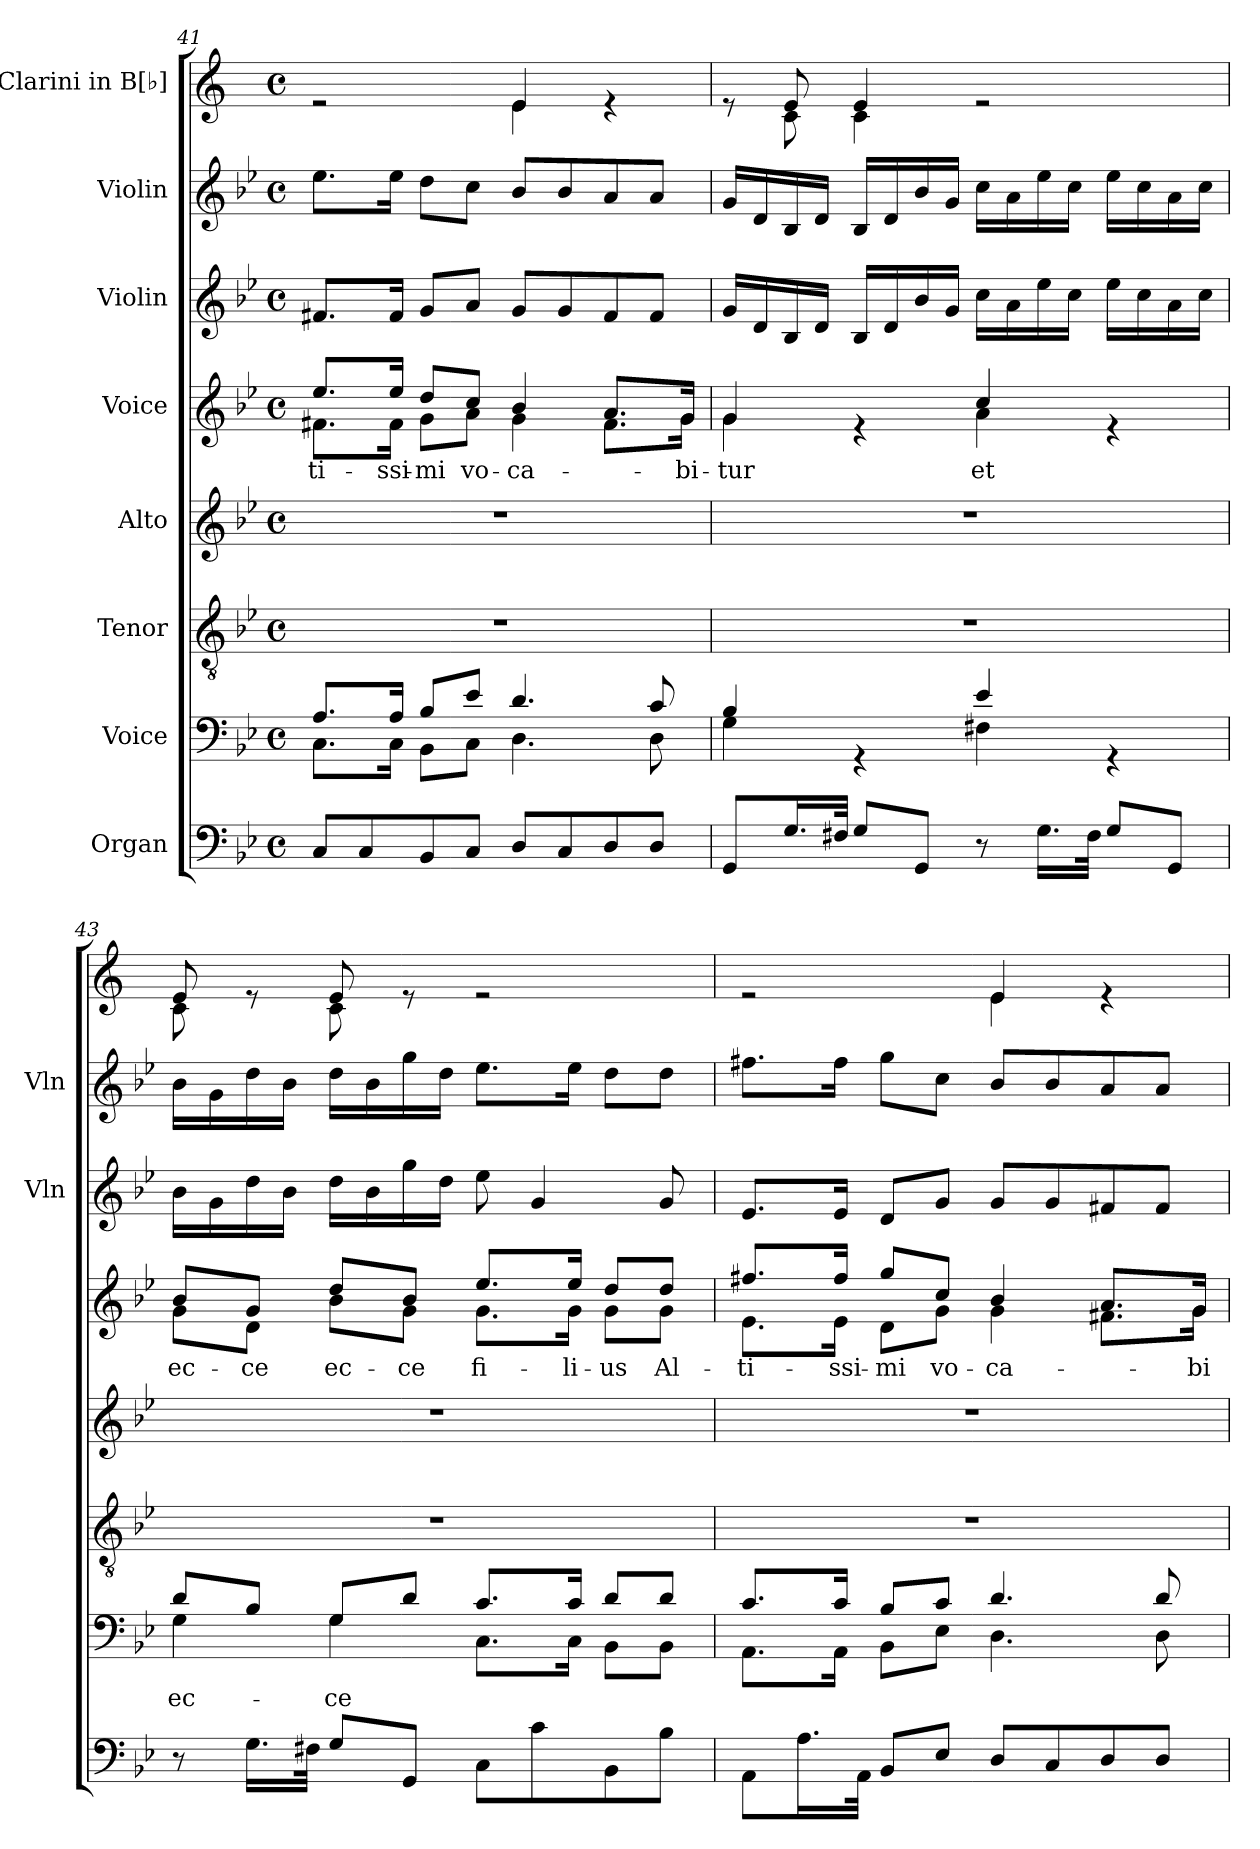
**kern	**kern	**text	**kern	**kern	**kern	**text	**kern	**kern	**kern
*part8	*part7	*part7	*part6	*part5	*part4	*part4	*part3	*part2	*part1
*staff8	*staff7	*staff7	*staff6	*staff5	*staff4	*staff4	*staff3	*staff2	*staff1
*I"Organ	*I"Voice	*	*I"Tenor	*I"Alto	*I"Voice	*	*I"Violin	*I"Violin	*I"Clarini in B[♭]
*	*	*	*	*	*	*	*I'Vln	*I'Vln	*
!!LO:LB:g=z
*clefF4	*clefF4	*	*clefGv2	*clefG2	*clefG2	*	*clefG2	*clefG2	*clefG2
*	*	*	*	*	*	*	*	*	*ITrd1c2
*k[b-e-]	*k[b-e-]	*	*k[b-e-]	*k[b-e-]	*k[b-e-]	*	*k[b-e-]	*k[b-e-]	*k[b-e-]
*M4/4	*M4/4	*	*M4/4	*M4/4	*M4/4	*	*M4/4	*M4/4	*M4/4
*met(c)	*met(c)	*	*met(c)	*met(c)	*met(c)	*	*met(c)	*met(c)	*met(c)
=41	=41	=41	=41	=41	=41	=41	=41	=41	=41
*	*^	*	*	*	*	*	*	*	*
!	!	!	!	!	!	!	!LO:LY:b	!	!	!
*	*	*	*	*	*	*^	*	*	*	*^
8C/L	8.A/L	8.C\L	.	1r	1r	8.ee-/L	8.f#X\L	-ti-	8.f#X/L	8.ee-\L	2re	2ryy
8C/	.	.	.	.	.	.	.	.	.	.	.	.
!	!	!	!	!	!	!	!	!LO:LY:b	!	!	!	!
.	16A/Jk	16C\Jk	.	.	.	16ee-/Jk	16f#\Jk	-ssi-	16f#/Jk	16ee-\Jk	.	.
!	!	!	!	!	!	!	!	!LO:LY:b	!	!	!	!
8BB-/	8B-/L	8BB-\L	.	.	.	8dd/L	8g\L	-mi	8g/L	8dd\L	.	.
!	!	!	!	!	!	!	!	!LO:LY:b	!	!	!	!
8C/J	8e-/J	8C\J	.	.	.	8cc/J	8a\J	vo-	8a/J	8cc\J	.	.
!	!	!	!	!	!	!	!	!LO:LY:b	!	!	!	!
8D/L	4.d/	4.D\	.	.	.	4b-/	4g\	-ca-	8g/L	8b-/L	4d/	4d\
8C/	.	.	.	.	.	.	.	.	8g/	8b-/	.	.
8D/	.	.	.	.	.	8.a/L	8.f#\L	.	8f#/	8a/	4re	4ryy
8D/J	8c/	8D\	.	.	.	.	.	.	8f#/J	8a/J	.	.
!	!	!	!	!	!	!	!	!LO:LY:b	!	!	!	!
.	.	.	.	.	.	16g/Jk	16g\Jk	-bi-	.	.	.	.
=42	=42	=42	=42	=42	=42	=42	=42	=42	=42	=42	=42	=42
!	!	!	!	!	!	!	!	!LO:LY:b	!	!	!	!
8GG/L	4B-/	4G\	.	1r	1r	4g/	4g\	-tur	16g/LL	16g/LL	8re	8ryy
.	.	.	.	.	.	.	.	.	16d/	16d/	.	.
16.G/L	.	.	.	.	.	.	.	.	16B-/	16B-/	8d/	8B-\
.	.	.	.	.	.	.	.	.	16d/JJ	16d/JJ	.	.
32F#X/JJk	.	.	.	.	.	.	.	.	.	.	.	.
8G/L	4rGG	4ryy	.	.	.	4re	4ryy	.	16B-/LL	16B-/LL	4d/	4B-\
.	.	.	.	.	.	.	.	.	16d/	16d/	.	.
8GG/J	.	.	.	.	.	.	.	.	16b-/	16b-/	.	.
.	.	.	.	.	.	.	.	.	16g/JJ	16g/JJ	.	.
!	!	!	!	!	!	!	!	!LO:LY:b	!	!	!	!
8r	4e-/	4F#X\	.	.	.	4cc/	4a\	et	16cc\LL	16cc\LL	2re	2ryy
.	.	.	.	.	.	.	.	.	16a\	16a\	.	.
16.G\LL	.	.	.	.	.	.	.	.	16ee-\	16ee-\	.	.
.	.	.	.	.	.	.	.	.	16cc\JJ	16cc\JJ	.	.
32F#\JJk	.	.	.	.	.	.	.	.	.	.	.	.
8G/L	4rGG	4ryy	.	.	.	4re	4ryy	.	16ee-\LL	16ee-\LL	.	.
.	.	.	.	.	.	.	.	.	16cc\	16cc\	.	.
8GG/J	.	.	.	.	.	.	.	.	16a\	16a\	.	.
.	.	.	.	.	.	.	.	.	16cc\JJ	16cc\JJ	.	.
=43	=43	=43	=43	=43	=43	=43	=43	=43	=43	=43	=43	=43
!	!	!	!LO:LY:b	!	!	!	!	!LO:LY:b	!	!	!	!
8r	8d/L	4G\	ec-	1r	1r	8b-/L	8g\L	ec-	16b-\LL	16b-\LL	8d/	8B-\
.	.	.	.	.	.	.	.	.	16g\	16g\	.	.
!	!	!	!	!	!	!	!	!LO:LY:b	!	!	!	!
16.G\LL	8B-/J	.	.	.	.	8g/J	8d\J	-ce	16dd\	16dd\	8re	8ryy
.	.	.	.	.	.	.	.	.	16b-\JJ	16b-\JJ	.	.
32F#X\JJk	.	.	.	.	.	.	.	.	.	.	.	.
!	!	!	!LO:LY:b	!	!	!	!	!LO:LY:b	!	!	!	!
8G/L	8G/L	4G\	-ce	.	.	8dd/L	8b-\L	ec-	16dd\LL	16dd\LL	8d/	8B-\
.	.	.	.	.	.	.	.	.	16b-\	16b-\	.	.
!	!	!	!	!	!	!	!	!LO:LY:b	!	!	!	!
8GG/J	8d/J	.	.	.	.	8b-/J	8g\J	-ce	16gg\	16gg\	8re	2ryy
.	.	.	.	.	.	.	.	.	16dd\JJ	16dd\JJ	.	.
!	!	!	!	!	!	!	!	!LO:LY:b	!	!	!	!
8C\L	8.c/L	8.C\L	.	.	.	8.ee-/L	8.g\L	fi-	8ee-\	8.ee-\L	2re	.
8c\	.	.	.	.	.	.	.	.	4g/	.	.	.
!	!	!	!	!	!	!	!	!LO:LY:b	!	!	!	!
.	16c/Jk	16C\Jk	.	.	.	16ee-/Jk	16g\Jk	-li-	.	16ee-\Jk	.	.
!	!	!	!	!	!	!	!	!LO:LY:b	!	!	!	!
8BB-\	8d/L	8BB-\L	.	.	.	8dd/L	8g\L	-us	.	8dd\L	.	.
!	!	!	!	!	!	!	!	!LO:LY:b	!	!	!	!
8B-\J	8d/J	8BB-\J	.	.	.	8dd/J	8g\J	Al-	8g/	8dd\J	.	8ryy
!!LO:PB:g=z	!!
=44	=44	=44	=44	=44	=44	=44	=44	=44	=44	=44	=44	=44
!	!	!	!	!	!	!	!	!LO:LY:b	!	!	!	!
8AA\L	8.c/L	8.AA\L	.	1r	1r	8.ff#X/L	8.e-\L	-ti-	8.e-/L	8.ff#X\L	2re	2ryy
16.A\L	.	.	.	.	.	.	.	.	.	.	.	.
!	!	!	!	!	!	!	!	!LO:LY:b	!	!	!	!
.	16c/Jk	16AA\Jk	.	.	.	16ff#/Jk	16e-\Jk	-ssi-	16e-/Jk	16ff#\Jk	.	.
32AA\JJk	.	.	.	.	.	.	.	.	.	.	.	.
!	!	!	!	!	!	!	!	!LO:LY:b	!	!	!	!
8BB-/L	8B-/L	8BB-\L	.	.	.	8gg/L	8d\L	-mi	8d/L	8gg\L	.	.
!	!	!	!	!	!	!	!	!LO:LY:b	!	!	!	!
8E-/J	8c/J	8E-\J	.	.	.	8cc/J	8g\J	vo-	8g/J	8cc\J	.	.
!	!	!	!	!	!	!	!	!LO:LY:b	!	!	!	!
8D/L	4.d/	4.D\	.	.	.	4b-/	4g\	-ca-	8g/L	8b-/L	4d/	4d\
8C/	.	.	.	.	.	.	.	.	8g/	8b-/	.	.
8D/	.	.	.	.	.	8.a/L	8.f#X\L	.	8f#X/	8a/	4re	4ryy
8D/J	8d/	8D\	.	.	.	.	.	.	8f#/J	8a/J	.	.
!	!	!	!	!	!	!	!	!LO:LY:b	!	!	!	!
.	.	.	.	.	.	16g/Jk	16g\Jk	-bi-	.	.	.	.
*	*v	*v	*	*	*	*v	*v	*	*	*	*v	*v
=	=	=	=	=	=	=	=	=	=
*-	*-	*-	*-	*-	*-	*-	*-	*-	*-
